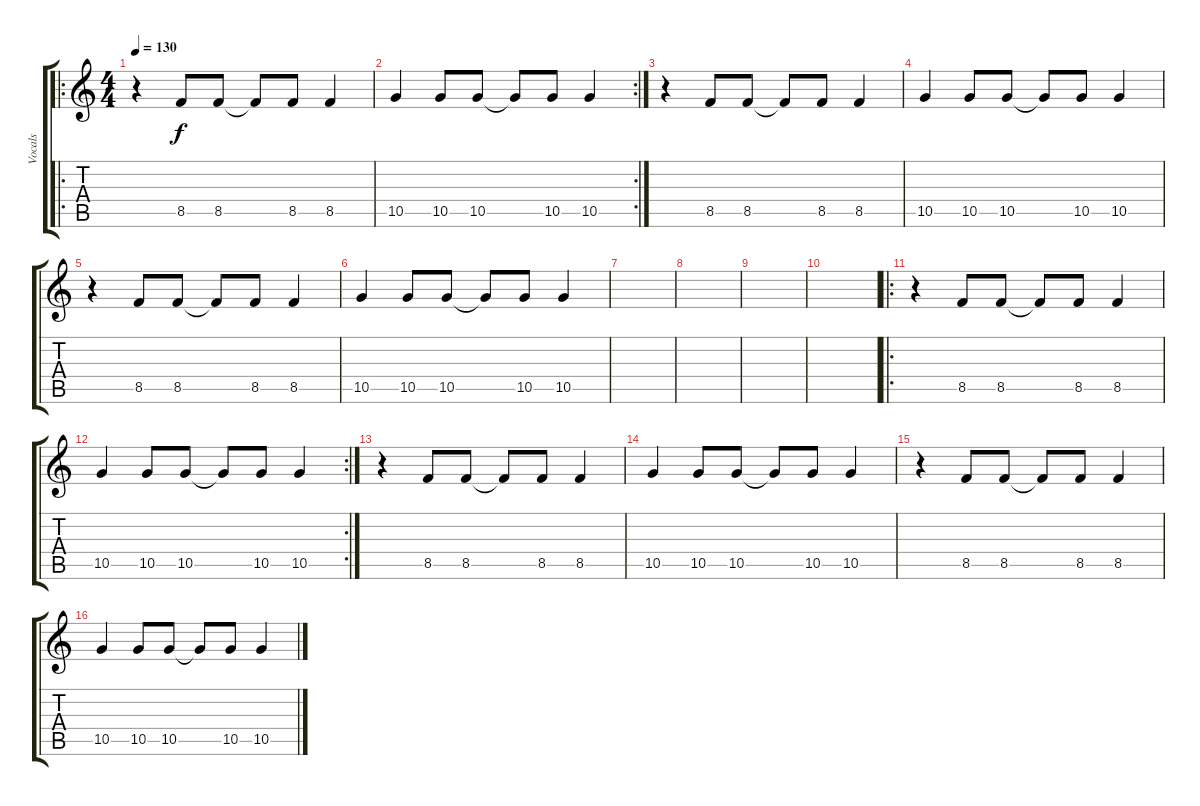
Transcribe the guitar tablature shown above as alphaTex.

\track ("Vocals" "Vocals") {instrument electricguitarclean}
\staff {score tabs}
\tuning (E4 B3 G3 D3 A2 E2) {hide}
\ro
\ts (4 4)
\tempo 130
\clef g2
\ks c
r.4{dy f} 8.5.8 8.5.8 8.5{t}.8 8.5.8 8.5.4 |
\rc 2
10.5.4 10.5.8 10.5.8 10.5{t}.8 10.5.8 10.5.4 |
r.4 8.5.8 8.5.8 8.5{t}.8 8.5.8 8.5.4 |
10.5.4 10.5.8 10.5.8 10.5{t}.8 10.5.8 10.5.4 |
r.4 8.5.8 8.5.8 8.5{t}.8 8.5.8 8.5.4 |
10.5.4 10.5.8 10.5.8 10.5{t}.8 10.5.8 10.5.4 |
|
|
|
|
\ro
r.4 8.5.8 8.5.8 8.5{t}.8 8.5.8 8.5.4 |
\rc 2
10.5.4 10.5.8 10.5.8 10.5{t}.8 10.5.8 10.5.4 |
r.4 8.5.8 8.5.8 8.5{t}.8 8.5.8 8.5.4 |
10.5.4 10.5.8 10.5.8 10.5{t}.8 10.5.8 10.5.4 |
r.4 8.5.8 8.5.8 8.5{t}.8 8.5.8 8.5.4 |
10.5.4 10.5.8 10.5.8 10.5{t}.8 10.5.8 10.5.4
